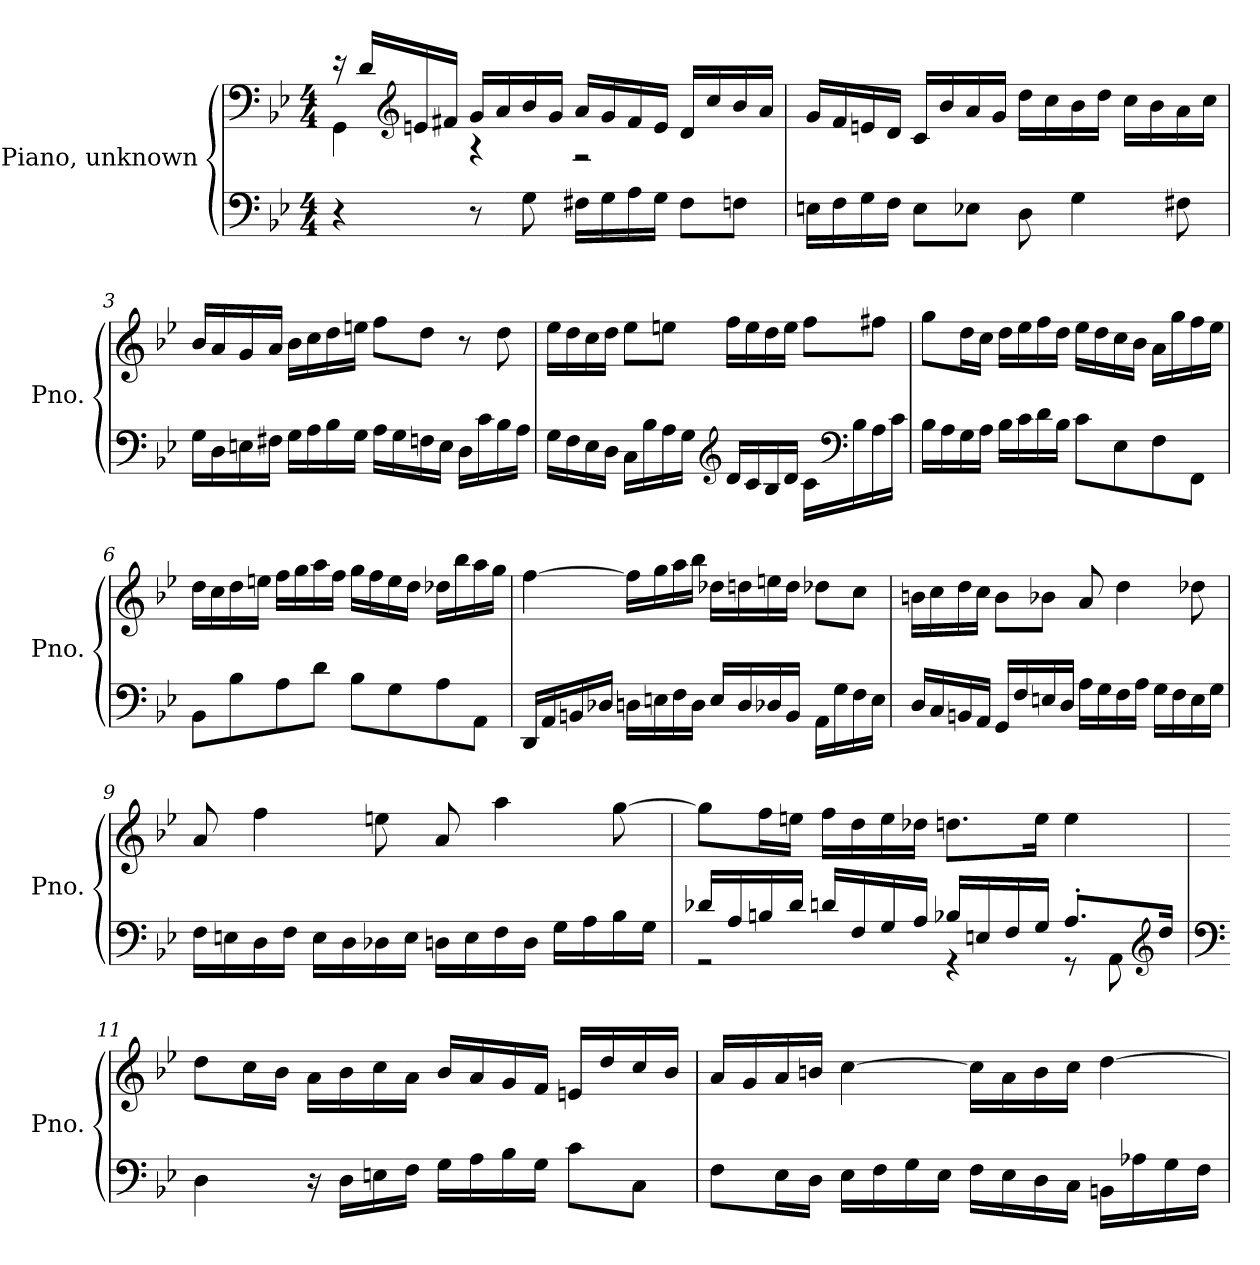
**kern	**kern
*part1	*part1
*staff2	*staff1
*I"Piano, unknown	*
*I'Pno.	*
*clefF4	*clefF4
*k[b-e-]	*k[b-e-]
*M4/4	*M4/4
*MM120	*MM120
=1	=1
*	*^
4r	16r	4GG\
.	16d/LL	.
*	*clefG2	*
.	16en/	.
.	16f#X/JJ	.
8r	16g/LL	4r
.	16a/	.
8G\	16b-/	.
.	16g/JJ	.
16F#X\LL	16a/LL	2r
16G\	16g/	.
16A\	16f#/	.
16G\JJ	16e/JJ	.
8F#\L	16d/LL	.
.	16cc/	.
8Fn\J	16b-/	.
.	16a/JJ	.
*	*v	*v
=2	=2
16En\LL	16g/LL
16F\	16f/
16G\	16en/
16F\JJ	16d/JJ
8E\L	16c/LL
.	16b-/
8E-X\J	16a/
.	16g/JJ
8D\	16dd\LL
.	16cc\
4G\	16b-\
.	16dd\JJ
.	16cc\LL
.	16b-\
8F#X\	16a\
.	16cc\JJ
!!LO:LB:g=z
=3	=3
16G\LL	16b-/LL
16D\	16a/
16En\	16g/
16F#X\JJ	16a/JJ
16G\LL	16b-\LL
16A\	16cc\
16B-\	16dd\
16G\JJ	16een\JJ
16A\LL	8ff\L
16G\	.
16Fn\	8dd\J
16E\JJ	.
16D\LL	8r
16c\	.
16B-\	8dd\
16A\JJ	.
=4	=4
16G\LL	16ee-\LL
16F\	16dd\
16E-\	16cc\
16D\JJ	16dd\JJ
16C\LL	8ee-\L
16B-\	.
16A\	8een\J
16G\JJ	.
*clefG2	*
16d/LL	16ff\LL
16c/	16ee\
16B-/	16dd\
16d/JJ	16ee\JJ
16c\LL	8ff\L
*clefF4	*
16B-\	.
16A\	8ff#X\J
16c\JJ	.
!!LO:LB:g=z
=5	=5
16B-\LL	8gg\L
16A\	.
16G\	16dd\L
16A\JJ	16cc\JJ
16B-\LL	16dd\LL
16c\	16ee-\
16d\	16ff\
16B-\JJ	16dd\JJ
8c\L	16ee-\LL
.	16dd\
8E-\	16cc\
.	16b-\JJ
8F\	16a\LL
.	16gg\
8FF\J	16ff\
.	16ee-\JJ
=6	=6
8BB-\L	16dd\LL
.	16cc\
8B-\	16dd\
.	16een\JJ
8A\	16ff\LL
.	16gg\
8d\J	16aa\
.	16ff\JJ
8B-\L	16gg\LL
.	16ff\
8G\	16ee\
.	16dd\JJ
8A\	16dd-X\LL
.	16bb-\
8AA\J	16aa\
.	16gg\JJ
!!LO:LB:g=z
=7	=7
16DD/LL	[4ff\
16AA/	.
16BBn/	.
16D-X/JJ	.
16Dn\LL	16ff\LL]
16En\	16gg\
16F\	16aa\
16D\JJ	16bb-\JJ
16E/LL	16dd-X\LL
16D/	16ddn\
16D-X/	16een\
16BB/JJ	16dd\JJ
16AA\LL	8dd-X\L
16G\	.
16F\	8cc\J
16E\JJ	.
=8	=8
16D/LL	16bn\LL
16C/	16cc\
16BBn/	16dd\
16AA/JJ	16cc\JJ
16GG/LL	8b\L
16F/	.
16En/	8b-X\J
16D/JJ	.
16A\LL	8a/
16G\	.
16F\	4dd\
16A\JJ	.
16G\LL	.
16F\	.
16E\	8dd-X\
16G\JJ	.
!!LO:LB:g=z
=9	=9
16F\LL	8a/
16En\	.
16D\	4ff\
16F\JJ	.
16E\LL	.
16D\	.
16D-X\	8een\
16E\JJ	.
16Dn\LL	8a/
16E\	.
16F\	4aa\
16D\JJ	.
16G\LL	.
16A\	.
16B-\	[8gg\
16G\JJ	.
=10	=10
*^	*
16d-X/LL	2r	8gg\L]
16A/	.	.
16Bn/	.	16ff\L
16d-/JJ	.	16een\JJ
16dn/LL	.	16ff\LL
16F/	.	16dd\
16G/	.	16ee\
16A/JJ	.	16dd-X\JJ
16B-X/LL	4r	8.ddn\L
16En/	.	.
16F/	.	.
16G/JJ	.	16ee\Jk
8.A'/L	8r	4ee\
.	8AA\	.
*clefG2	*	*
16dd/Jk	.	.
*v	*v	*
!!LO:LB:g=z
=11	=11
*clefF4	*
4D\	8dd\L
.	16cc\L
.	16b-\JJ
16r	16a\LL
16D\LL	16b-\
16En\	16cc\
16F\JJ	16a\JJ
16G\LL	16b-/LL
16A\	16a/
16B-\	16g/
16G\JJ	16f/JJ
8c\L	16en/LL
.	16dd/
8C\J	16cc/
.	16b-/JJ
=12	=12
8F\L	16a/LL
.	16g/
16E-\L	16a/
16D\JJ	16bn/JJ
16E-\LL	[4cc\
16F\	.
16G\	.
16E-\JJ	.
16F\LL	16cc\LL]
16E-\	16a\
16D\	16b\
16C\JJ	16cc\JJ
16BBn\LL	[4dd\
16A-X\	.
16G\	.
16F\JJ	.
=	=
*-	*-
